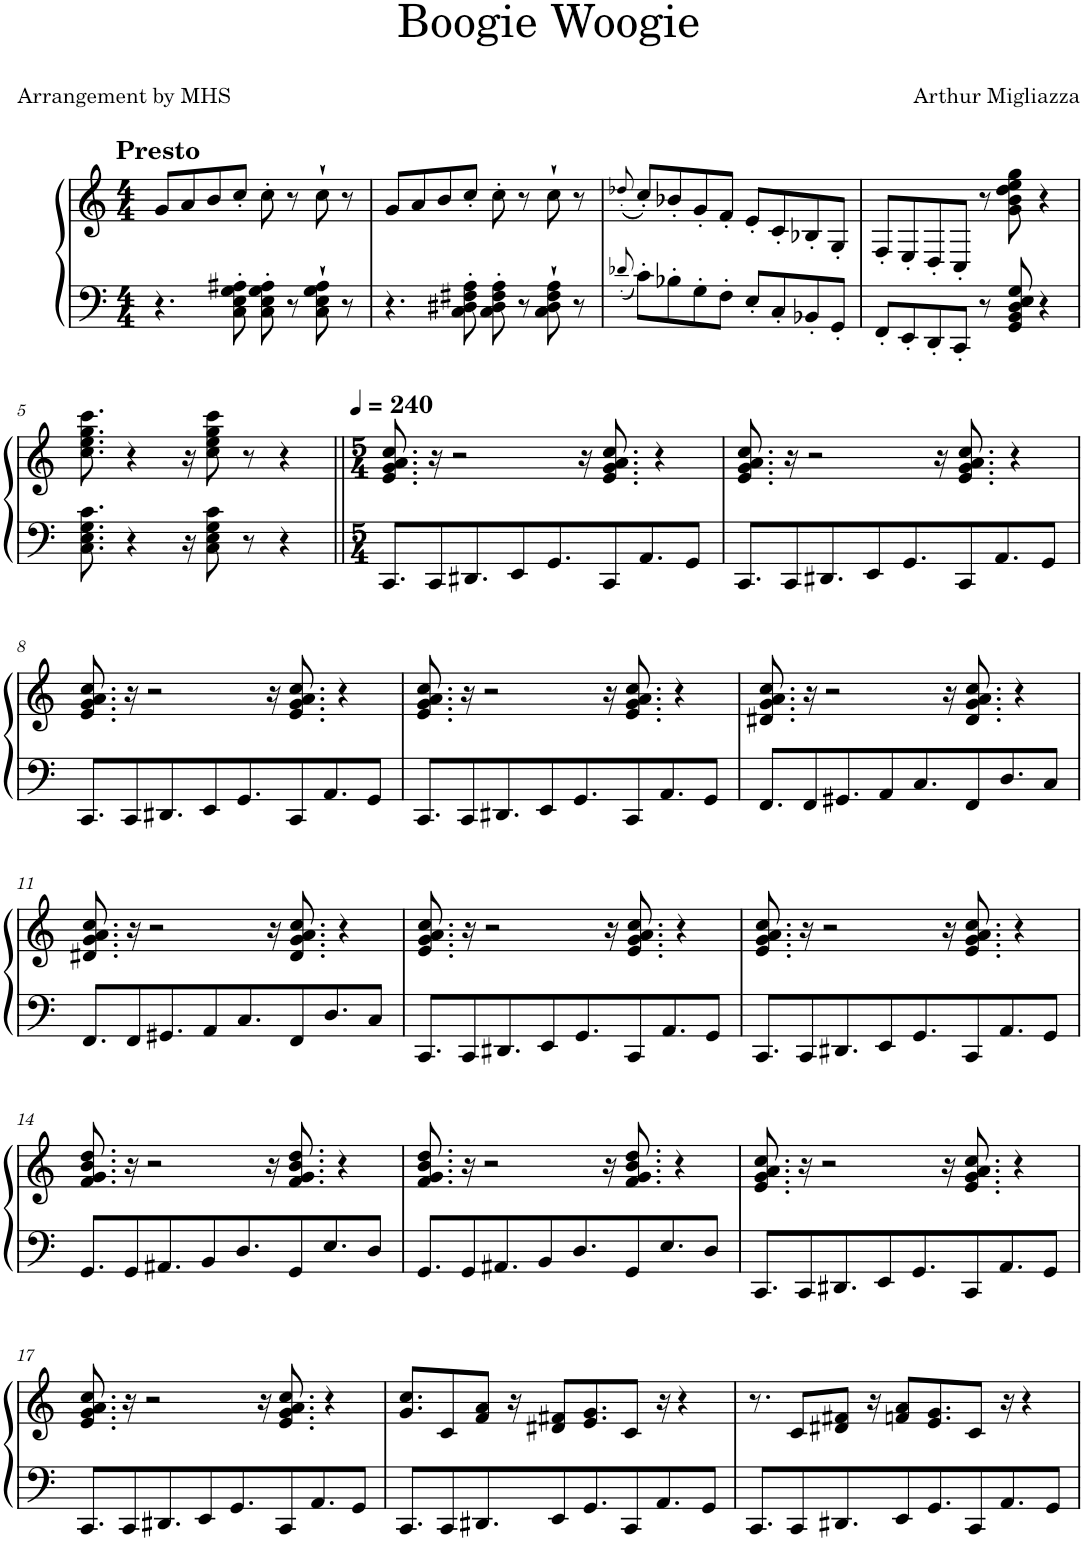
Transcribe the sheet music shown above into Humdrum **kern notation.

**kern	**kern
*part1	*part1
*staff2	*staff1
*I"Piano	*
*I'Pno.	*
*clefF4	*clefG2
*k[]	*k[]
*M4/4	*M4/4
=1	=1
!	!LO:TX:a:B:t=Presto
4.r	8g/L
.	8a/
.	8b/
8C\' 8E\' 8G\' 8A#X\'	8cc'/J
8C\' 8E\' 8G\' 8A#\'	8cc'\
8r	8r
8C\` 8E\` 8G\` 8A#\`	8cc`\
8r	8r
=2	=2
4.r	8g/L
.	8a/
.	8b/
8C\' 8D#X\' 8F#X\' 8A\'	8cc'/J
8C\' 8D#\' 8F#\' 8A\'	8cc'\
8r	8r
8C\` 8D#\` 8F#\` 8A\`	8cc`\
8r	8r
=3	=3
8qd-X'/	(8qdd-X'/
8c'\L	8cc'/L)
8B-X'\	8b-X'/
8G'\	8g'/
8F'\J	8f'/J
8E'/L	8e'/L
8C'/	8c'/
8BB-X'/	8B-X'/
8GG'/J	8G'/J
=4	=4
8FF'/L	8F'/L
8EE'/	8E'/
8DD'/	8D'/
8CC'/J	8C'/J
8r	8r
8GG/ 8BB/ 8D/ 8E/ 8G/	8g\ 8b\ 8dd\ 8ee\ 8gg\
4r	4r
!!LO:LB:g=z
=5	=5
8.C\ 8.E\ 8.G\ 8.c\	8.cc\ 8.ee\ 8.gg\ 8.ccc\
4r	4r
16r	16r
8C\ 8E\ 8G\ 8c\	8cc\ 8ee\ 8gg\ 8ccc\
8r	8r
4r	4r
=6||	=6||
*M5/4	*M5/4
*	*MM240
8.CC/L	8.e/ 8.g/ 8.a/ 8.cc/
8CC/	16r
.	2r
8.DD#X/	.
8EE/	.
8.GG/	.
.	16r
8CC/	8.e/ 8.g/ 8.a/ 8.cc/
8.AA/	.
.	4r
8GG/J	.
=7	=7
8.CC/L	8.e/ 8.g/ 8.a/ 8.cc/
8CC/	16r
.	2r
8.DD#X/	.
8EE/	.
8.GG/	.
.	16r
8CC/	8.e/ 8.g/ 8.a/ 8.cc/
8.AA/	.
.	4r
8GG/J	.
!!LO:LB:g=z
=8	=8
8.CC/L	8.e/ 8.g/ 8.a/ 8.cc/
8CC/	16r
.	2r
8.DD#X/	.
8EE/	.
8.GG/	.
.	16r
8CC/	8.e/ 8.g/ 8.a/ 8.cc/
8.AA/	.
.	4r
8GG/J	.
=9	=9
8.CC/L	8.e/ 8.g/ 8.a/ 8.cc/
8CC/	16r
.	2r
8.DD#X/	.
8EE/	.
8.GG/	.
.	16r
8CC/	8.e/ 8.g/ 8.a/ 8.cc/
8.AA/	.
.	4r
8GG/J	.
=10	=10
8.FF/L	8.d#X/ 8.g/ 8.a/ 8.cc/
8FF/	16r
.	2r
8.GG#X/	.
8AA/	.
8.C/	.
.	16r
8FF/	8.d#/ 8.g/ 8.a/ 8.cc/
8.D/	.
.	4r
8C/J	.
!!LO:LB:g=z
=11	=11
8.FF/L	8.d#X/ 8.g/ 8.a/ 8.cc/
8FF/	16r
.	2r
8.GG#X/	.
8AA/	.
8.C/	.
.	16r
8FF/	8.d#/ 8.g/ 8.a/ 8.cc/
8.D/	.
.	4r
8C/J	.
=12	=12
8.CC/L	8.e/ 8.g/ 8.a/ 8.cc/
8CC/	16r
.	2r
8.DD#X/	.
8EE/	.
8.GG/	.
.	16r
8CC/	8.e/ 8.g/ 8.a/ 8.cc/
8.AA/	.
.	4r
8GG/J	.
=13	=13
8.CC/L	8.e/ 8.g/ 8.a/ 8.cc/
8CC/	16r
.	2r
8.DD#X/	.
8EE/	.
8.GG/	.
.	16r
8CC/	8.e/ 8.g/ 8.a/ 8.cc/
8.AA/	.
.	4r
8GG/J	.
!!LO:LB:g=z
=14	=14
8.GG/L	8.f/ 8.g/ 8.b/ 8.dd/
8GG/	16r
.	2r
8.AA#X/	.
8BB/	.
8.D/	.
.	16r
8GG/	8.f/ 8.g/ 8.b/ 8.dd/
8.E/	.
.	4r
8D/J	.
=15	=15
8.GG/L	8.f/ 8.g/ 8.b/ 8.dd/
8GG/	16r
.	2r
8.AA#X/	.
8BB/	.
8.D/	.
.	16r
8GG/	8.f/ 8.g/ 8.b/ 8.dd/
8.E/	.
.	4r
8D/J	.
=16	=16
8.CC/L	8.e/ 8.g/ 8.a/ 8.cc/
8CC/	16r
.	2r
8.DD#X/	.
8EE/	.
8.GG/	.
.	16r
8CC/	8.e/ 8.g/ 8.a/ 8.cc/
8.AA/	.
.	4r
8GG/J	.
!!LO:LB:g=z
=17	=17
8.CC/L	8.e/ 8.g/ 8.a/ 8.cc/
8CC/	16r
.	2r
8.DD#X/	.
8EE/	.
8.GG/	.
.	16r
8CC/	8.e/ 8.g/ 8.a/ 8.cc/
8.AA/	.
.	4r
8GG/J	.
=18	=18
8.CC/L	8.g/ 8.cc/L
8CC/	8c/
8.DD#X/	8f/ 8a/J
.	16r
8EE/	8d#X/ 8f#X/L
8.GG/	8.e/ 8.g/
8CC/	8c/J
8.AA/	16r
.	4r
8GG/J	.
=19	=19
8.CC/L	8.r
8CC/	8c/L
8.DD#X/	8d#X/ 8f#X/J
.	16r
8EE/	8fn/ 8a/L
8.GG/	8.e/ 8.g/
8CC/	8c/J
8.AA/	16r
.	4r
8GG/J	.
=	=
*-	*-
